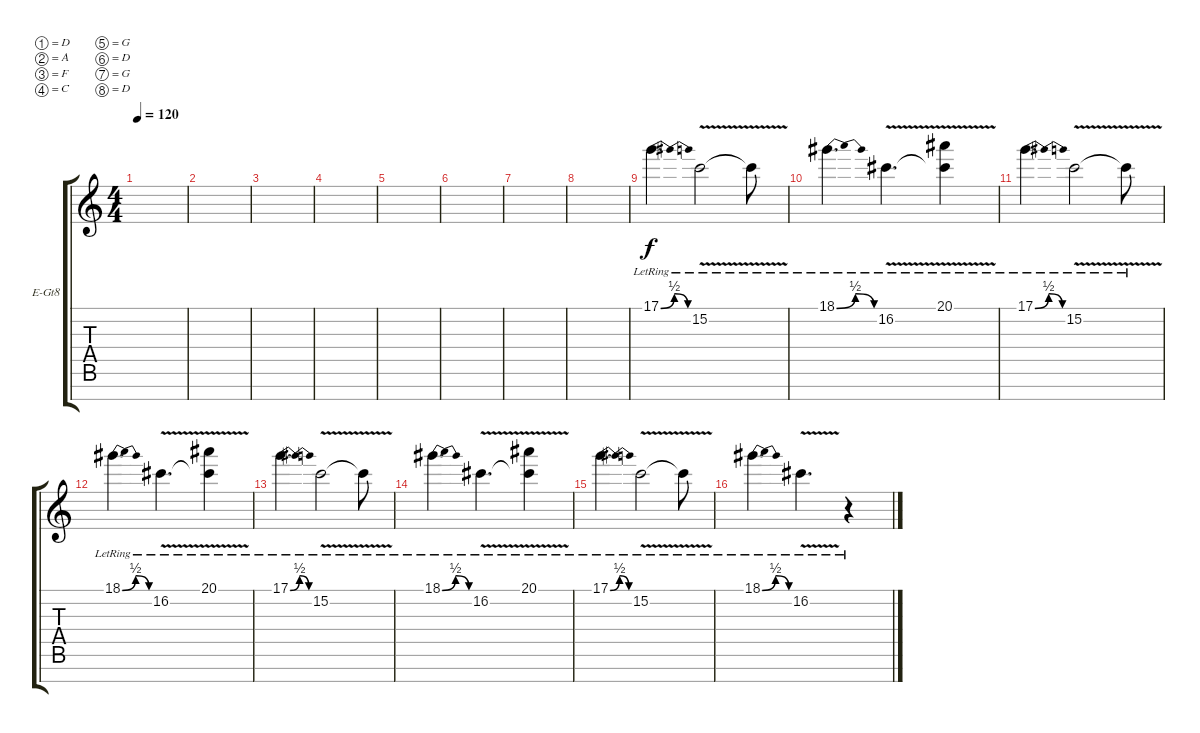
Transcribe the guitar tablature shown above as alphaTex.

\bracketExtendMode groupsimilarinstruments
\firstSystemTrackNameOrientation horizontal
\otherSystemsTrackNameOrientation horizontal
\track ("Reverb" "E-Gt8") {instrument overdrivenguitar}
\staff {score tabs}
\tuning (D4 A3 F3 C3 G2 D2 G1 D1)
\ts (4 4)
\tempo 120
\clef g2
\ks c
|
|
|
|
|
|
|
|
17.1{be (bendrelease 27.599999999999998 0 31.799999999999997 2 37.8 2 40.199999999999996 0) lr}.4{d} 15.2{v lr}.2 15.2{lr t}.8 |
18.1{be (bendrelease 27.599999999999998 0 31.799999999999997 2 37.8 2 40.199999999999996 0) lr}.4{d} 16.2{v lr}.4{d} (16.2{lr t} 20.1{lr}).4 |
17.1{be (bendrelease 27.599999999999998 0 31.799999999999997 2 37.8 2 40.199999999999996 0) lr}.4{d} 15.2{v lr}.2 15.2{lr t}.8 |
18.1{be (bendrelease 27.599999999999998 0 31.799999999999997 2 37.8 2 40.199999999999996 0) lr}.4{d} 16.2{v lr}.4{d} (16.2{lr t} 20.1{lr}).4 |
17.1{be (bendrelease 27.599999999999998 0 31.799999999999997 2 37.8 2 40.199999999999996 0) lr}.4{d} 15.2{v lr}.2 15.2{lr t}.8 |
18.1{be (bendrelease 27.599999999999998 0 31.799999999999997 2 37.8 2 40.199999999999996 0) lr}.4{d} 16.2{v lr}.4{d} (16.2{lr t} 20.1{lr}).4 |
17.1{be (bendrelease 27.599999999999998 0 31.799999999999997 2 37.8 2 40.199999999999996 0) lr}.4{d} 15.2{v lr}.2 15.2{lr t}.8 |
18.1{be (bendrelease 27.599999999999998 0 31.799999999999997 2 37.8 2 40.199999999999996 0) lr}.4{d} 16.2{v lr}.4{d} r.4
